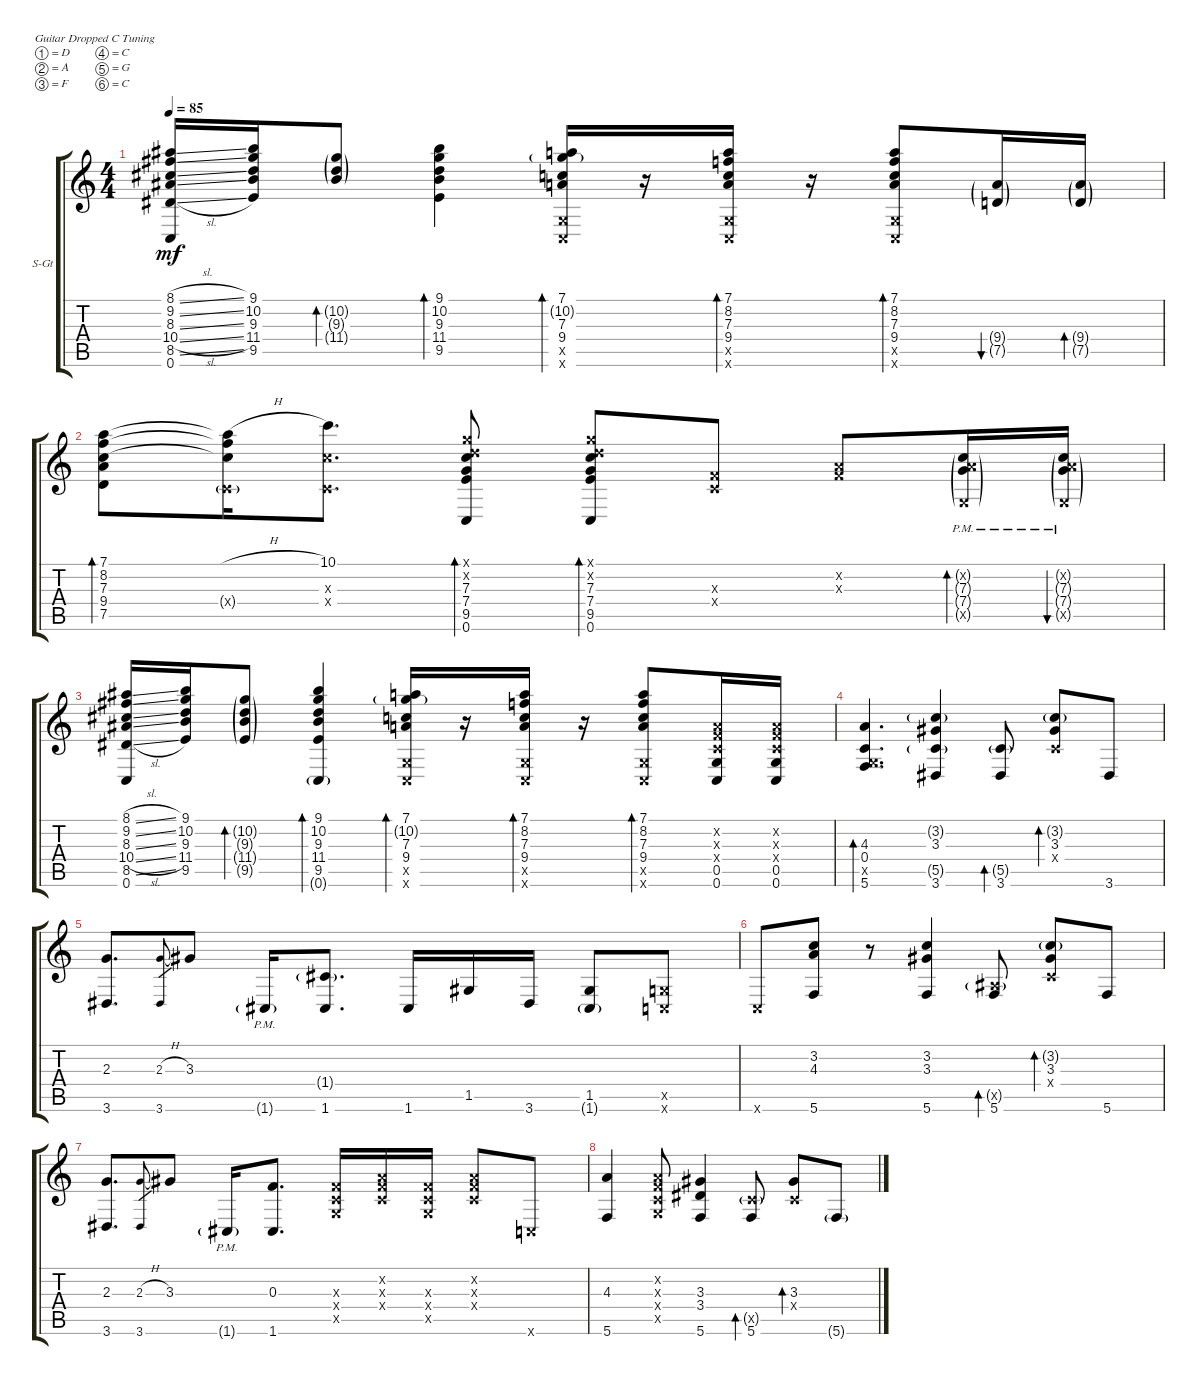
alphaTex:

\defaultSystemsLayout 4
\bracketExtendMode groupsimilarinstruments
\firstSystemTrackNameOrientation horizontal
\otherSystemsTrackNameOrientation horizontal
\track ("Steel Guitar" "S-Gt") {instrument acousticguitarsteel}
\staff {score tabs}
\tuning (D4 A3 F3 C3 G2 C2)
\ts (4 4)
\tempo 85
\clef g2
\ks c
(8.1{sl} 9.2{sl} 8.3{sl} 10.4{sl} 0.6 8.5{sl}).16{dy mf} (11.4 9.3 10.2 9.1 9.5).16 (10.2{g} 9.3{g} 11.4{g}).8{bd 30} (9.1 10.2 9.3 11.4 9.5).4{bd 30} (10.2{g} 7.3 9.4 0.5{x} 0.6{x} 7.1).16{bd 30} r.16 (8.2 7.3 9.4 0.5{x} 0.6{x} 7.1).16{bd 30} r.16 (7.1 8.2 7.3 9.4 0.5{x} 0.6{x}).8{bd 30} (9.4{g} 7.5{g}).16{bu 30} (9.4{g} 7.5{g}).16{bd 30} |
(7.5 9.4 7.3 8.2 7.1).8{bd 30} (0.4{g x} 7.1{h t} 7.3{t} 8.2{t}).16 (7.3{x} 0.4{x} 10.1).8{d} (9.5 7.4 7.3 0.1{x} 0.6 10.2{x}).8{bd 30} (9.5 7.4 7.3 10.2{x} 0.1{x} 0.6).8{bd 30} (0.3{x} 0.4{x}).8 (0.3{x} 0.2{x}).8 (7.3{g pm} 7.4{g pm} 0.5{g x} 0.2{g x}).16{bd 30} (7.4{g pm} 7.3{g pm} 0.2{g x} 0.5{g x}).16{bu 30} |
(8.1{sl} 9.2{sl} 8.3{sl} 10.4{sl} 0.6 8.5{sl}).16 (11.4 9.3 10.2 9.1 9.5).16 (10.2{g} 9.3{g} 11.4{g} 9.5{g}).8{bd 30} (9.1 10.2 9.3 11.4 9.5 0.6{g}).4{bd 30} (10.2{g} 7.3 9.4 0.5{x} 0.6{x} 7.1).16{bd 30} r.16 (8.2 7.3 9.4 0.5{x} 0.6{x} 7.1).16{bd 30} r.16 (7.1 8.2 7.3 9.4 0.5{x} 0.6{x}).8{bd 30} (0.3{x} 0.4{x} 0.5 0.2{x} 0.6).16 (0.6 0.5 0.4{x} 0.3{x} 0.2{x}).16 |
(5.6 0.5{x} 0.4 4.3).4{d bd 30} (3.6 3.3 3.2{g} 5.5{g}).4 (3.6 5.5{g}).8{bd 30} (3.3 3.2{g} 0.4{x}).8{bd 30} 3.6.8 |
(3.6 2.3).8{d} (2.3{h} 3.6).8{gr} 3.3.8 1.6{g pm}.16 (1.6 1.4{g}).8{d} 1.6.16 1.5.16 3.6.16 (1.5 1.6{g}).8 (0.6{x} 0.5{x}).8 |
0.6{x}.8 (3.2 4.3 5.6).8 r.8 (3.2 3.3 5.6).4 (5.6 3.5{g x}).8{bd 30} (3.3 3.2{g} 0.4{x}).8{bd 30} 5.6.8 |
(3.6 2.3).8{d} (2.3{h} 3.6).8{gr} 3.3.8 1.6{g pm}.16 (1.6 0.3).8{d} (0.3{x} 0.4{x} 0.5{x}).16 (0.2{x} 0.3{x} 0.4{x}).16 (0.3{x} 0.4{x} 0.5{x}).16 (0.4{x} 0.3{x} 0.2{x}).8 0.6{x}.8 |
(4.3 5.6).4 (0.4{x} 0.3{x} 0.2{x} 0.5{x}).8 (3.3 5.6 3.4).4 (5.6 5.5{g x}).8{bd 30} (3.3 0.4{x}).8{bd 30} 5.6{g}.8
